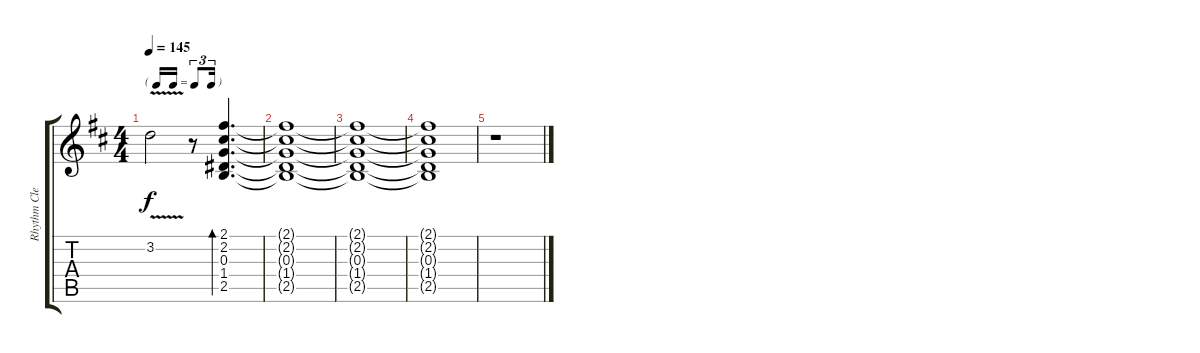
\track ("Rhythm Clean" "Rhythm Cle") {instrument electricguitarclean}
\staff {score tabs}
\tuning (E4 B3 G3 D3 A2 E2) {hide}
\ts (4 4)
\tf triplet16th
\tempo 145
\clef g2
\ks d
3.2{v t}.2{dy f} r.8 (2.1 2.2 0.3 1.4 2.5).4{d bd 480} |
(2.1{t} 2.2{t} 0.3{t} 1.4{t} 2.5{t}).1 |
(2.1{t} 2.2{t} 0.3{t} 1.4{t} 2.5{t}).1 |
(2.1{t} 2.2{t} 0.3{t} 1.4{t} 2.5{t}).1 |
r.1
